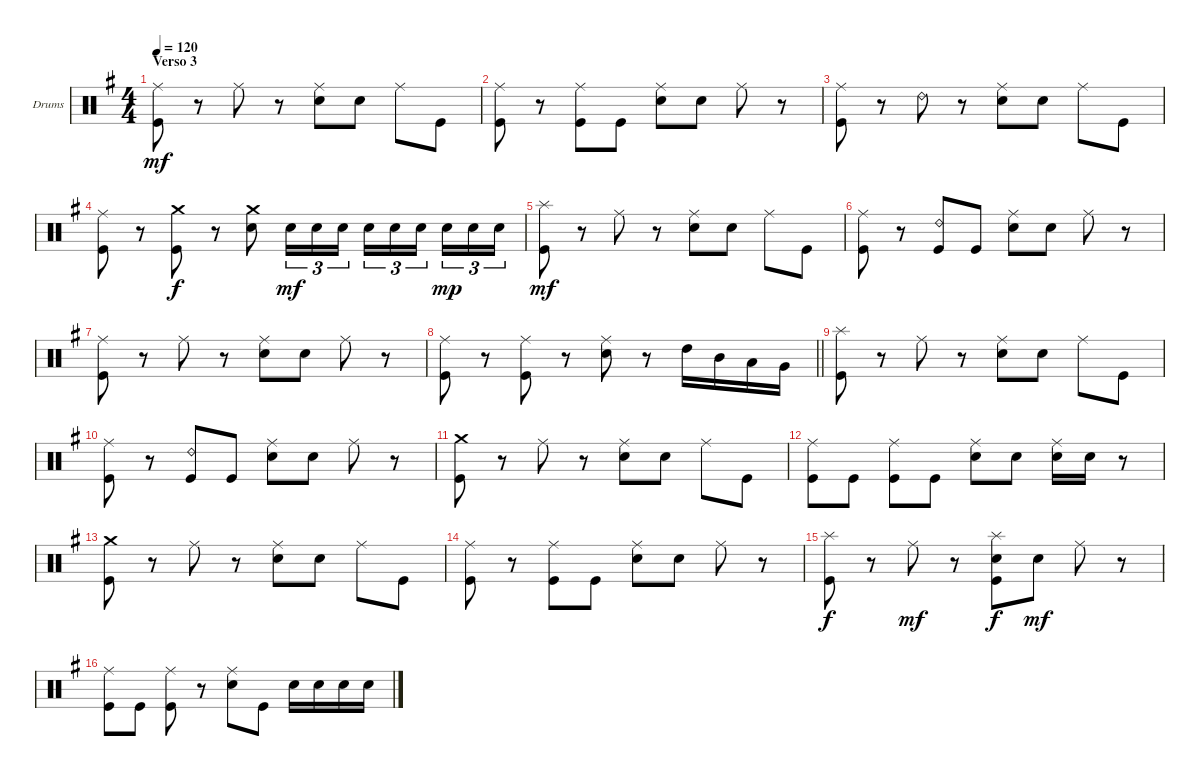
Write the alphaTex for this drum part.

\bracketExtendMode groupsimilarinstruments
\firstSystemTrackNameOrientation horizontal
\otherSystemsTrackNameOrientation horizontal
\track ("Drumkit" "Drums") {instrument percussion}
\staff {score}
\articulation defaults
\ts (4 4)
\section ("" "Verso 3")
\tempo 120
\clef neutral
\ks g
("Ride (middle)" "Kick (hit)").8{dy mf} r.8 "Ride (middle)".8 r.8 ("Ride (middle)" "Snare (hit) 2").8 "Snare (hit) 2".8 "Ride (middle)".8 "Kick (hit)".8 |
("Ride (middle)" "Kick (hit)").8 r.8 ("Ride (middle)" "Kick (hit)").8 "Kick (hit)".8 ("Ride (middle)" "Snare (hit) 2").8 "Snare (hit) 2".8 "Ride (middle)".8 r.8 |
("Ride (middle)" "Kick (hit)").8 r.8 "Ride (bell) 2".8 r.8 ("Ride (middle)" "Snare (hit) 2").8 "Snare (hit) 2".8 "Ride (middle)".8 "Kick (hit)".8 |
("Ride (middle)" "Kick (hit)").8 r.8 ("Crash medium (hit)" "Kick (hit)").8{dy f} r.8 ("Crash medium (hit)" "Snare (hit) 2").8 "Snare (hit) 2".16{tu (3 2) dy mf} "Snare (hit) 2".16{tu (3 2)} "Snare (hit) 2".16{tu (3 2)} "Snare (hit) 2".16{tu (3 2)} "Snare (hit) 2".16{tu (3 2)} "Snare (hit) 2".16{tu (3 2)} "Snare (hit) 2".16{tu (3 2) dy mp} "Snare (hit) 2".16{tu (3 2)} "Snare (hit) 2".16{tu (3 2)} |
("Splash (hit)" "Kick (hit)").8{dy mf} r.8 "Ride (middle)".8 r.8 ("Ride (middle)" "Snare (hit) 2").8 "Snare (hit) 2".8 "Ride (middle)".8 "Kick (hit)".8 |
("Ride (middle)" "Kick (hit)").8 r.8 ("Ride (bell) 2" "Kick (hit)").8 "Kick (hit)".8 ("Ride (middle)" "Snare (hit) 2").8 "Snare (hit) 2".8 "Ride (middle)".8 r.8 |
("Ride (middle)" "Kick (hit)").8 r.8 "Ride (middle)".8 r.8 ("Ride (middle)" "Snare (hit) 2").8 "Snare (hit) 2".8 "Ride (middle)".8 r.8 |
\barLineRight lightlight
("Ride (middle)" "Kick (hit)").8 r.8 ("Ride (middle)" "Kick (hit)").8 r.8 ("Ride (middle)" "Snare (hit) 2").8 r.8 "High Tom (hit)".16 "Mid Tom (hit)".16 "Low Tom (hit)".16 "Very Low Tom (hit)".16 |
("Splash (hit)" "Kick (hit)").8 r.8 "Ride (middle)".8 r.8 ("Ride (middle)" "Snare (hit) 2").8 "Snare (hit) 2".8 "Ride (middle)".8 "Kick (hit)".8 |
("Ride (middle)" "Kick (hit)").8 r.8 ("Ride (bell) 2" "Kick (hit)").8 "Kick (hit)".8 ("Ride (middle)" "Snare (hit) 2").8 "Snare (hit) 2".8 "Ride (middle)".8 r.8 |
("Crash medium (hit)" "Kick (hit)").8 r.8 "Ride (middle)".8 r.8 ("Ride (middle)" "Snare (hit) 2").8 "Snare (hit) 2".8 "Ride (middle)".8 "Kick (hit)".8 |
("Ride (middle)" "Kick (hit)").8 "Kick (hit)".8 ("Ride (middle)" "Kick (hit)").8 "Kick (hit)".8 ("Ride (middle)" "Snare (hit) 2").8 "Snare (hit) 2".8 ("Ride (middle)" "Snare (hit) 2").16 "Snare (hit) 2".16 r.8 |
("Crash medium (hit)" "Kick (hit)").8 r.8 "Ride (middle)".8 r.8 ("Ride (middle)" "Snare (hit) 2").8 "Snare (hit) 2".8 "Ride (middle)".8 "Kick (hit)".8 |
("Ride (middle)" "Kick (hit)").8 r.8 ("Ride (middle)" "Kick (hit)").8 "Kick (hit)".8 ("Ride (middle)" "Snare (hit) 2").8 "Snare (hit) 2".8 "Ride (middle)".8 r.8 |
("Splash (hit)" "Kick (hit)").8{dy f} r.8 "Ride (middle)".8{dy mf} r.8 ("Splash (hit)" "Snare (hit) 2" "Kick (hit)").8{dy f} "Snare (hit) 2".8{dy mf} "Ride (middle)".8 r.8 |
("Ride (middle)" "Kick (hit)").8 "Kick (hit)".8 ("Ride (middle)" "Kick (hit)").8 r.8 ("Ride (middle)" "Snare (hit) 2").8 "Kick (hit)".8 "Snare (hit) 2".16 "Snare (hit) 2".16 "Snare (hit) 2".16 "Snare (hit) 2".16
